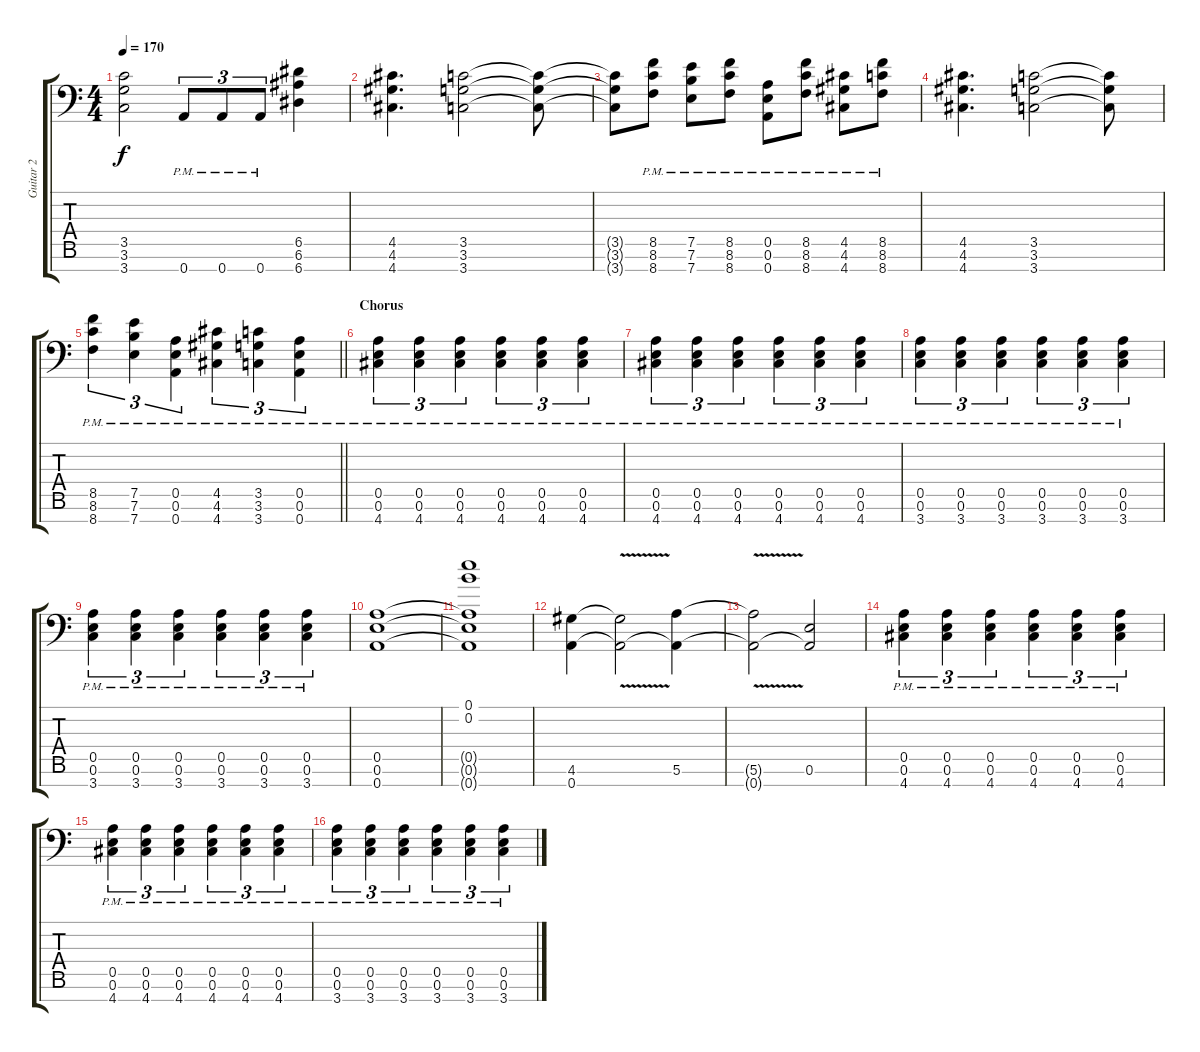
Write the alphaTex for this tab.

\track ("Guitar 2" "Guitar 2") {instrument overdrivenguitar}
\staff {score tabs}
\tuning (E4 B3 G3 D3 A2 E2 A1) {hide}
\ts (4 4)
\tempo 170
\clef f4
\ks c
(3.5{t} 3.6{t} 3.7{t}).2{dy f} 0.7{pm}.8{tu (3 2)} 0.7{pm}.8{tu (3 2)} 0.7{pm}.8{tu (3 2)} (6.5 6.6 6.7).4 |
(4.5 4.6 4.7).4{d} (3.5 3.6 3.7).2 (3.5{t} 3.6{t} 3.7{t}).8 |
(3.5{t} 3.6{t} 3.7{t}).8 (8.5{pm} 8.6{pm} 8.7{pm}).8 (7.5{pm} 7.6{pm} 7.7{pm}).8 (8.5{pm} 8.6{pm} 8.7{pm}).8 (0.5{pm} 0.6{pm} 0.7{pm}).8 (8.5{pm} 8.6{pm} 8.7{pm}).8 (4.5{pm} 4.6{pm} 4.7{pm}).8 (8.5{pm} 8.6{pm} 8.7{pm}).8 |
(4.5 4.6 4.7).4{d} (3.5 3.6 3.7).2 (3.5{t} 3.6{t} 3.7{t}).8 |
\barLineRight lightlight
(8.5{pm} 8.6{pm} 8.7{pm}).4{tu (3 2)} (7.5{pm} 7.6{pm} 7.7{pm}).4{tu (3 2)} (0.5{pm} 0.6{pm} 0.7{pm}).4{tu (3 2)} (4.5{pm} 4.6{pm} 4.7{pm}).4{tu (3 2)} (3.5{pm} 3.6{pm} 3.7{pm}).4{tu (3 2)} (0.5{pm} 0.6{pm} 0.7{pm}).4{tu (3 2)} |
\section ("" "Chorus")
(0.5{pm} 0.6{pm} 4.7{pm}).4{tu (3 2)} (0.5{pm} 0.6{pm} 4.7{pm}).4{tu (3 2)} (0.5{pm} 0.6{pm} 4.7{pm}).4{tu (3 2)} (0.5{pm} 0.6{pm} 4.7{pm}).4{tu (3 2)} (0.5{pm} 0.6{pm} 4.7{pm}).4{tu (3 2)} (0.5{pm} 0.6{pm} 4.7{pm}).4{tu (3 2)} |
(0.5{pm} 0.6{pm} 4.7{pm}).4{tu (3 2)} (0.5{pm} 0.6{pm} 4.7{pm}).4{tu (3 2)} (0.5{pm} 0.6{pm} 4.7{pm}).4{tu (3 2)} (0.5{pm} 0.6{pm} 4.7{pm}).4{tu (3 2)} (0.5{pm} 0.6{pm} 4.7{pm}).4{tu (3 2)} (0.5{pm} 0.6{pm} 4.7{pm}).4{tu (3 2)} |
(0.5{pm} 0.6{pm} 3.7{pm}).4{tu (3 2)} (0.5{pm} 0.6{pm} 3.7{pm}).4{tu (3 2)} (0.5{pm} 0.6{pm} 3.7{pm}).4{tu (3 2)} (0.5{pm} 0.6{pm} 3.7{pm}).4{tu (3 2)} (0.5{pm} 0.6{pm} 3.7{pm}).4{tu (3 2)} (0.5{pm} 0.6{pm} 3.7{pm}).4{tu (3 2)} |
(0.5{pm} 0.6{pm} 3.7{pm}).4{tu (3 2)} (0.5{pm} 0.6{pm} 3.7{pm}).4{tu (3 2)} (0.5{pm} 0.6{pm} 3.7{pm}).4{tu (3 2)} (0.5{pm} 0.6{pm} 3.7{pm}).4{tu (3 2)} (0.5{pm} 0.6{pm} 3.7{pm}).4{tu (3 2)} (0.5{pm} 0.6{pm} 3.7{pm}).4{tu (3 2)} |
(0.5 0.6 0.7).1 |
(0.1 0.2 0.5{t} 0.6{t} 0.7{t}).1 |
(4.6 0.7).4 (4.6{v t} 0.7{t}).2 (5.6 0.7{t}).4 |
(5.6{v t} 0.7{t}).2 (0.6 0.7{t}).2 |
(0.5{pm} 0.6{pm} 4.7{pm}).4{tu (3 2)} (0.5{pm} 0.6{pm} 4.7{pm}).4{tu (3 2)} (0.5{pm} 0.6{pm} 4.7{pm}).4{tu (3 2)} (0.5{pm} 0.6{pm} 4.7{pm}).4{tu (3 2)} (0.5{pm} 0.6{pm} 4.7{pm}).4{tu (3 2)} (0.5{pm} 0.6{pm} 4.7{pm}).4{tu (3 2)} |
(0.5{pm} 0.6{pm} 4.7{pm}).4{tu (3 2)} (0.5{pm} 0.6{pm} 4.7{pm}).4{tu (3 2)} (0.5{pm} 0.6{pm} 4.7{pm}).4{tu (3 2)} (0.5{pm} 0.6{pm} 4.7{pm}).4{tu (3 2)} (0.5{pm} 0.6{pm} 4.7{pm}).4{tu (3 2)} (0.5{pm} 0.6{pm} 4.7{pm}).4{tu (3 2)} |
(0.5{pm} 0.6{pm} 3.7{pm}).4{tu (3 2)} (0.5{pm} 0.6{pm} 3.7{pm}).4{tu (3 2)} (0.5{pm} 0.6{pm} 3.7{pm}).4{tu (3 2)} (0.5{pm} 0.6{pm} 3.7{pm}).4{tu (3 2)} (0.5{pm} 0.6{pm} 3.7{pm}).4{tu (3 2)} (0.5{pm} 0.6{pm} 3.7{pm}).4{tu (3 2)}
